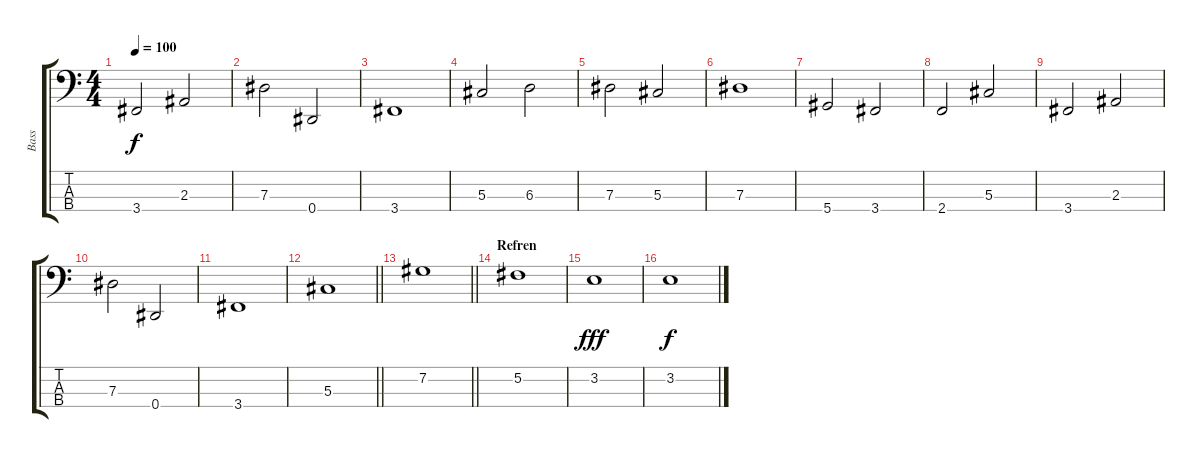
\track ("Bass" "Bass") {instrument electricbassfinger}
\staff {score tabs}
\tuning (Gb2 Db2 Ab1 Eb1) {hide}
\ts (4 4)
\tempo 100
\clef f4
\ks c
3.4.2{dy f} 2.3.2 |
7.3.2 0.4.2 |
3.4.1 |
5.3.2 6.3.2 |
7.3.2 5.3.2 |
7.3.1 |
5.4.2 3.4.2 |
2.4.2 5.3.2 |
3.4.2 2.3.2 |
7.3.2 0.4.2 |
3.4.1 |
\barLineRight lightlight
5.3.1 |
\barLineRight lightlight
7.2.1 |
\section ("" "Refren")
5.2.1 |
3.2.1{dy fff} |
3.2.1{dy f}
